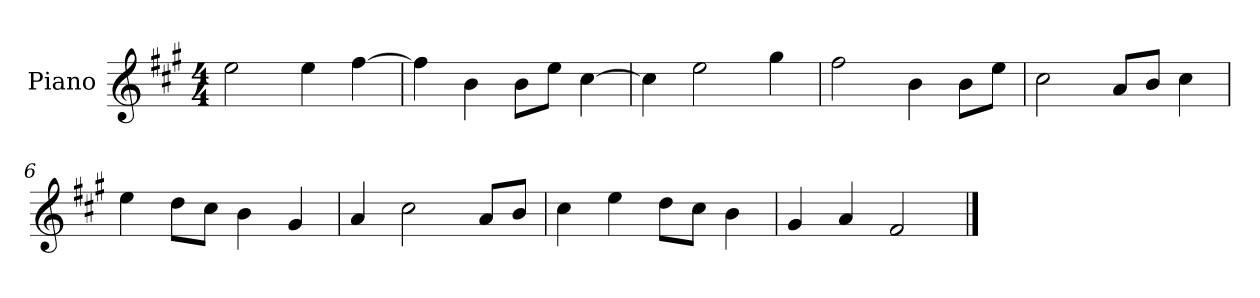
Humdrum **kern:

**kern
*part1
*staff1
*I"Piano
*I'P-no
*clefG2
*k[f#c#g#]
*M4/4
*MM90
=1
2ee\
4ee\
[4ff#\
=2
4ff#\]
4b\
8b\L
8ee\J
[4cc#\
=3
4cc#\]
2ee\
4gg#\
=4
2ff#\
4b\
8b\L
8ee\J
=5
2cc#\
8a/L
8b/J
4cc#\
=6
4ee\
8dd\L
8cc#\J
4b\
4g#/
=7
4a/
2cc#\
8a/L
8b/J
=8
4cc#\
4ee\
8dd\L
8cc#\J
4b\
!!LO:LB:g=z
=9
4g#/
4a/
2f#/
==
*-
